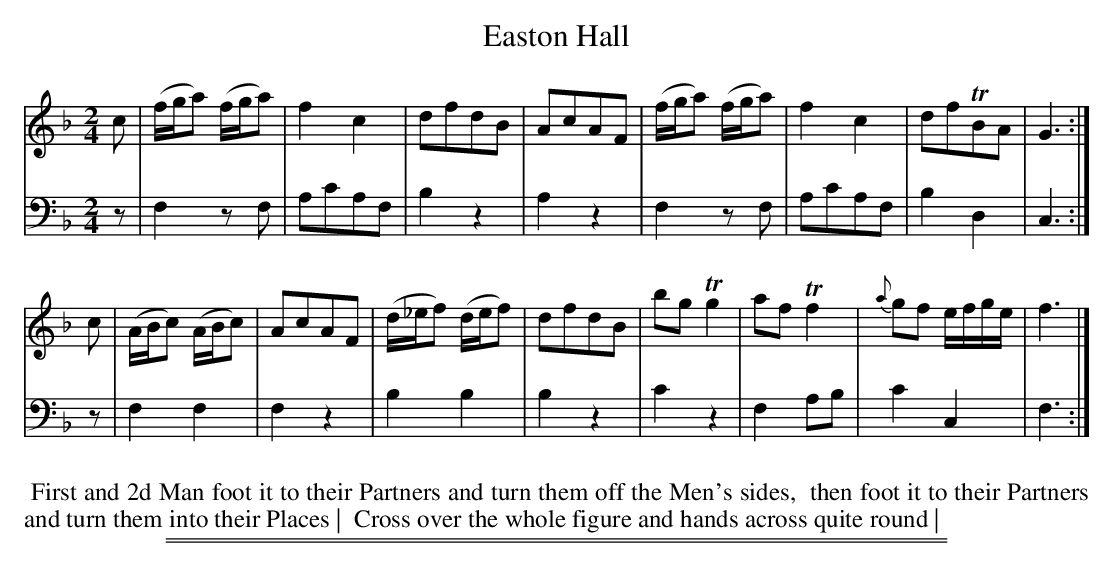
X:1
T: Easton Hall
M: 2/4
L: 1/16
K: F
V: 1
c2 |\
(fga2) (fga2) | f4 c4 | d2f2d2B2 | A2c2A2F2 |\
(fga2) (fga2) | f4 c4 | d2f2TB2A2 | G6 :|
c2 |\
(ABc2) (ABc2) | A2c2A2F2 | (d_ef2) (def2) | d2f2d2B2 |\
b2g2Tg4 | a2f2Tf4 | {a}g2f2 efge | f6 |]
V: 2 clef=bass middle=d
z2 |\
f4z2f2 | a2c'2a2f2 | b4z4 | a4z4 |\
f4z2f2 | a2c'2a2f2 | b4d4 | c6 :|
z2 |\
f4f4 | f4z4 | b4b4 | b4z4 |\
c'4z4 | f4a2b2 | c'4c4 | f6 :|
